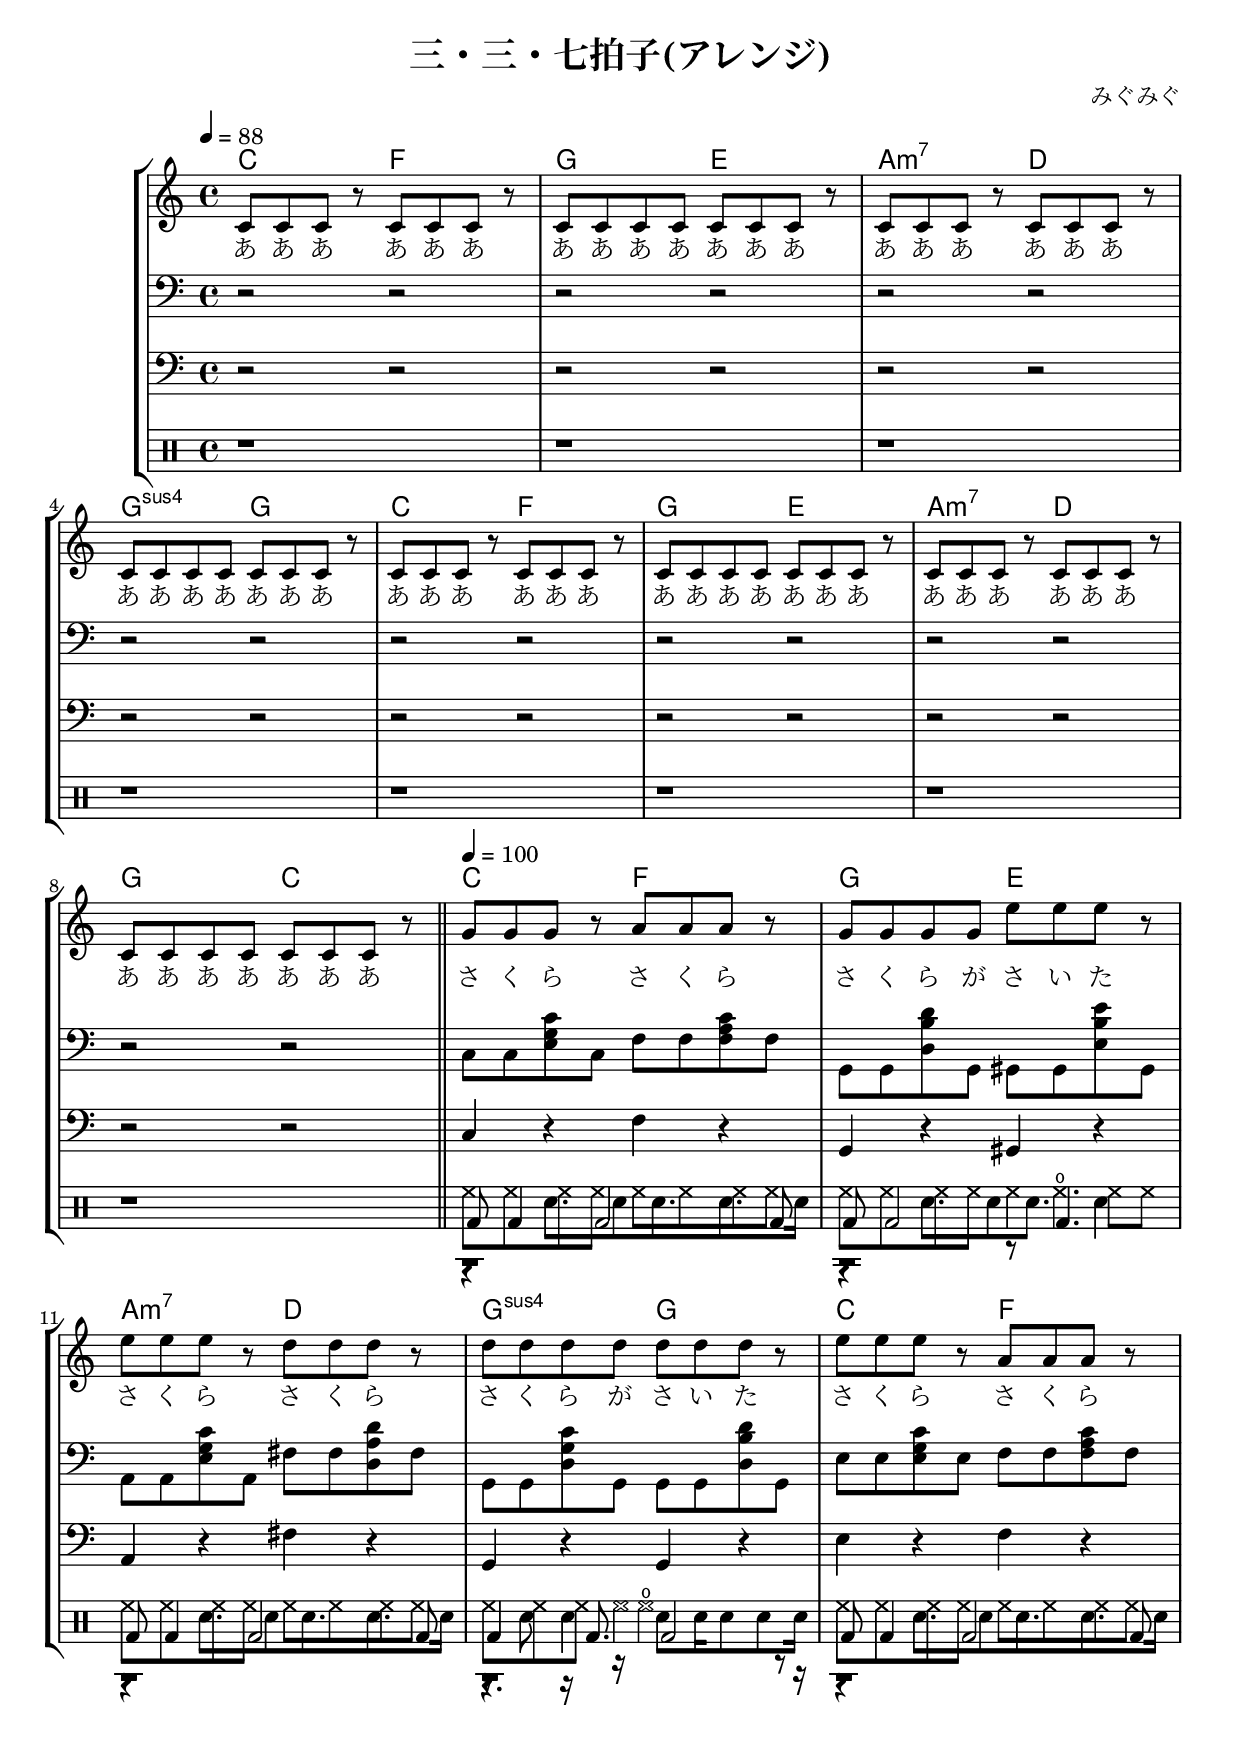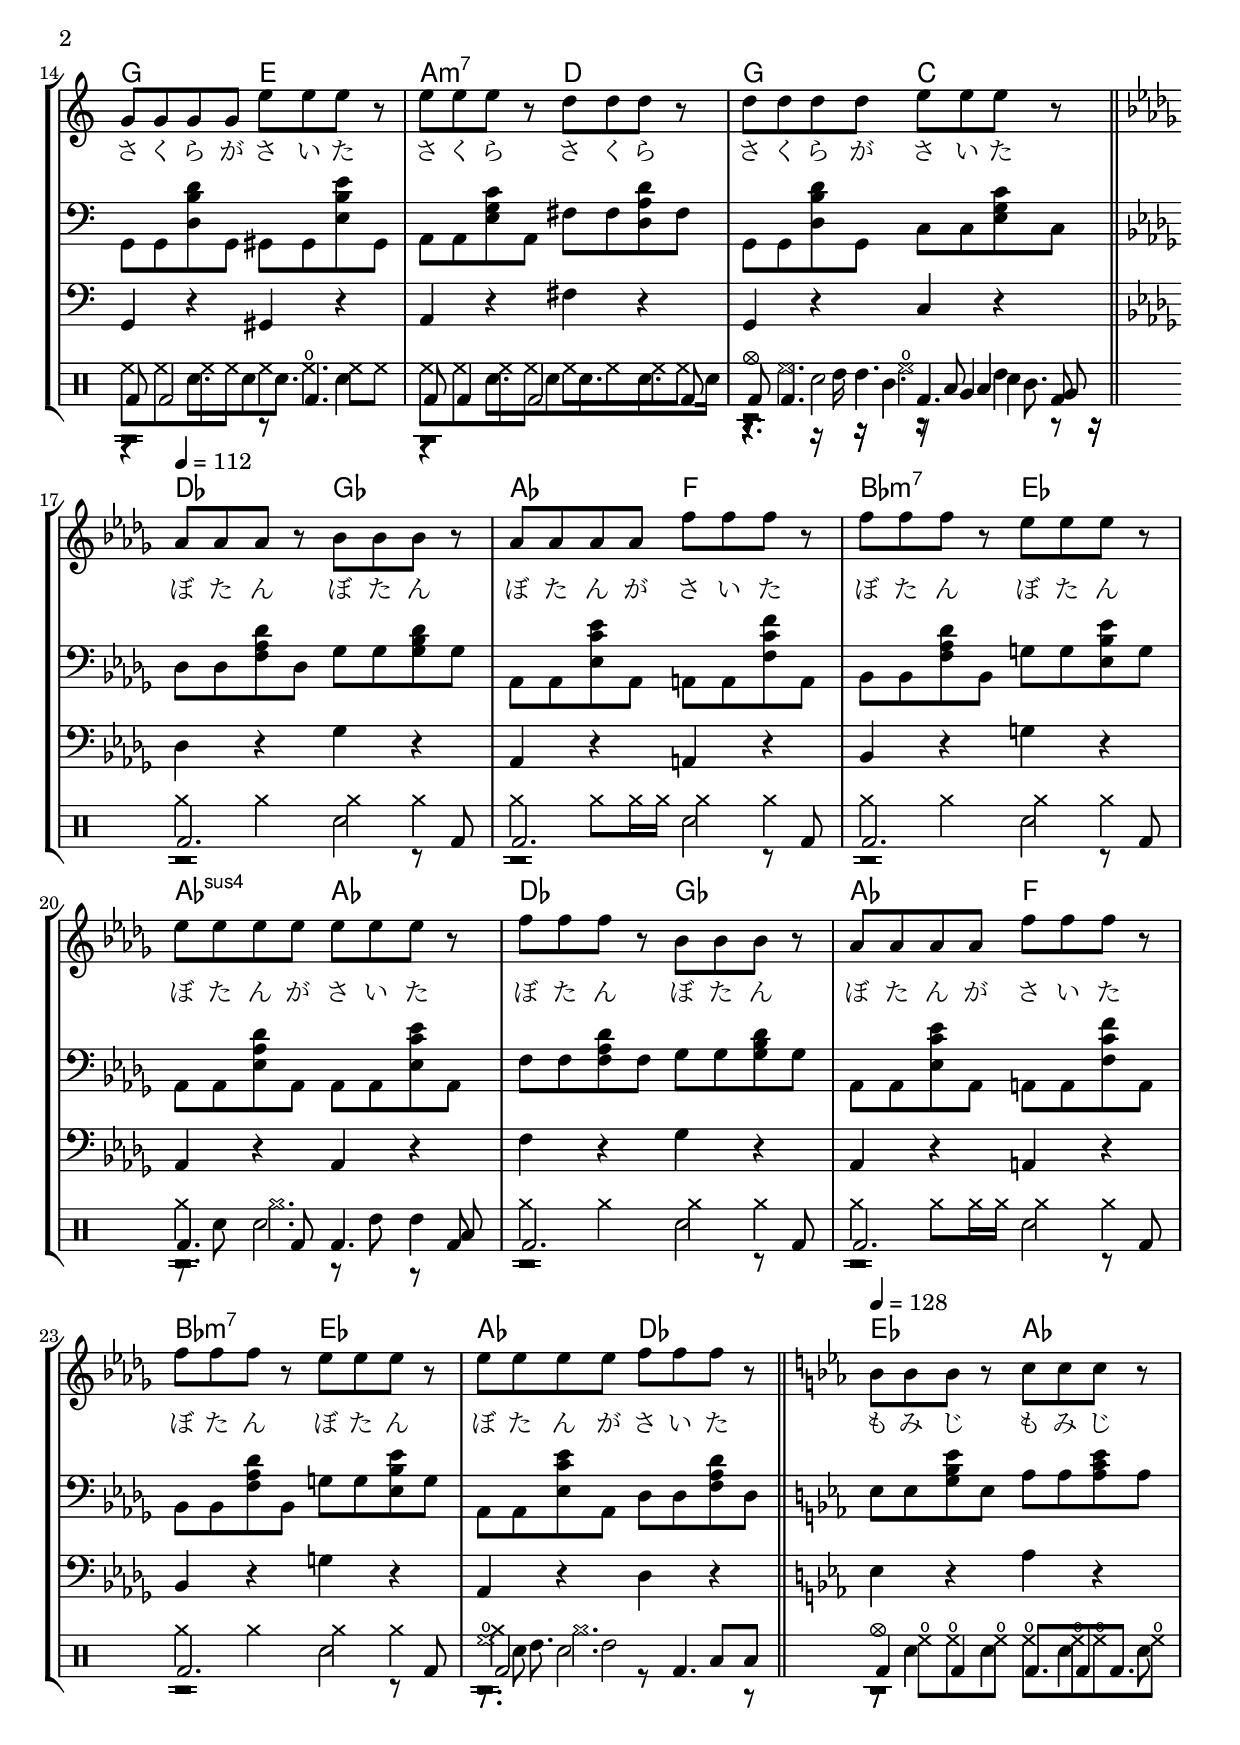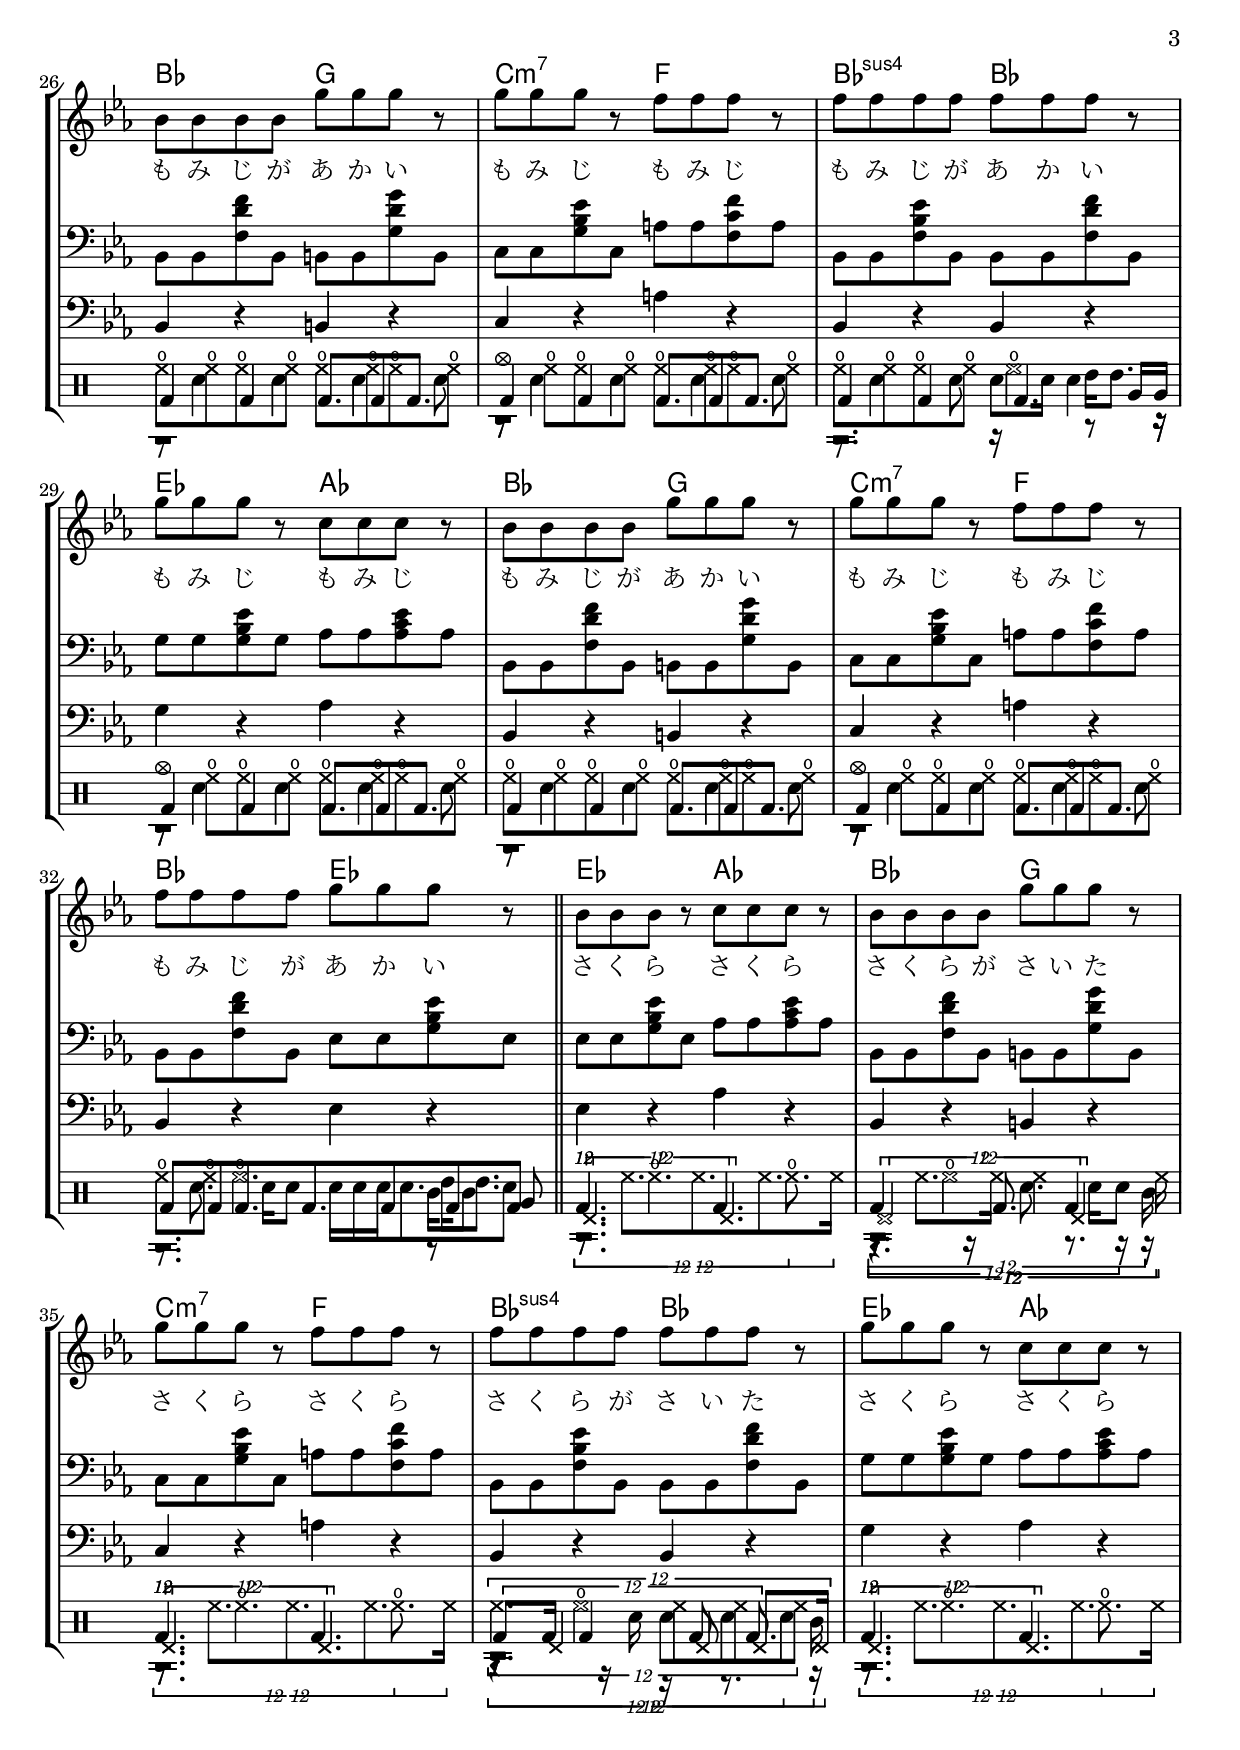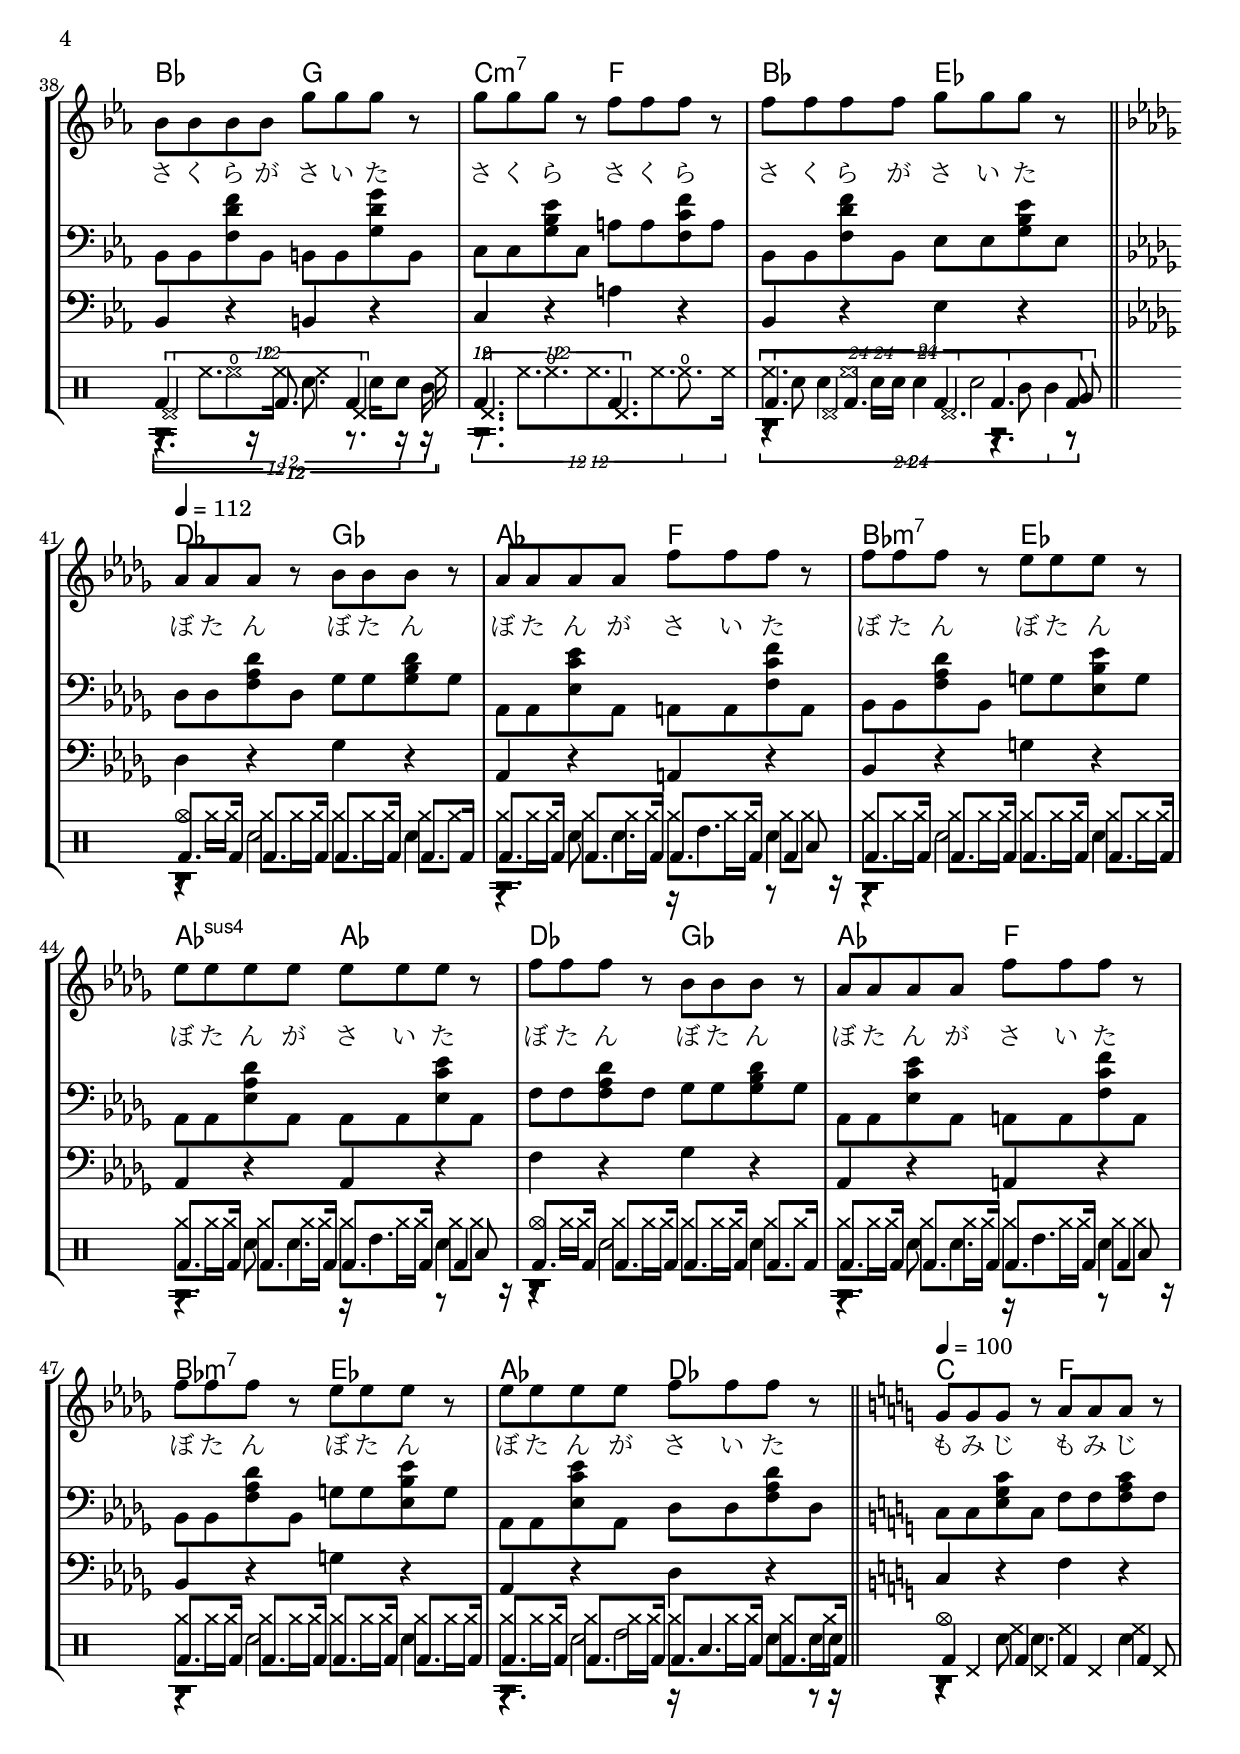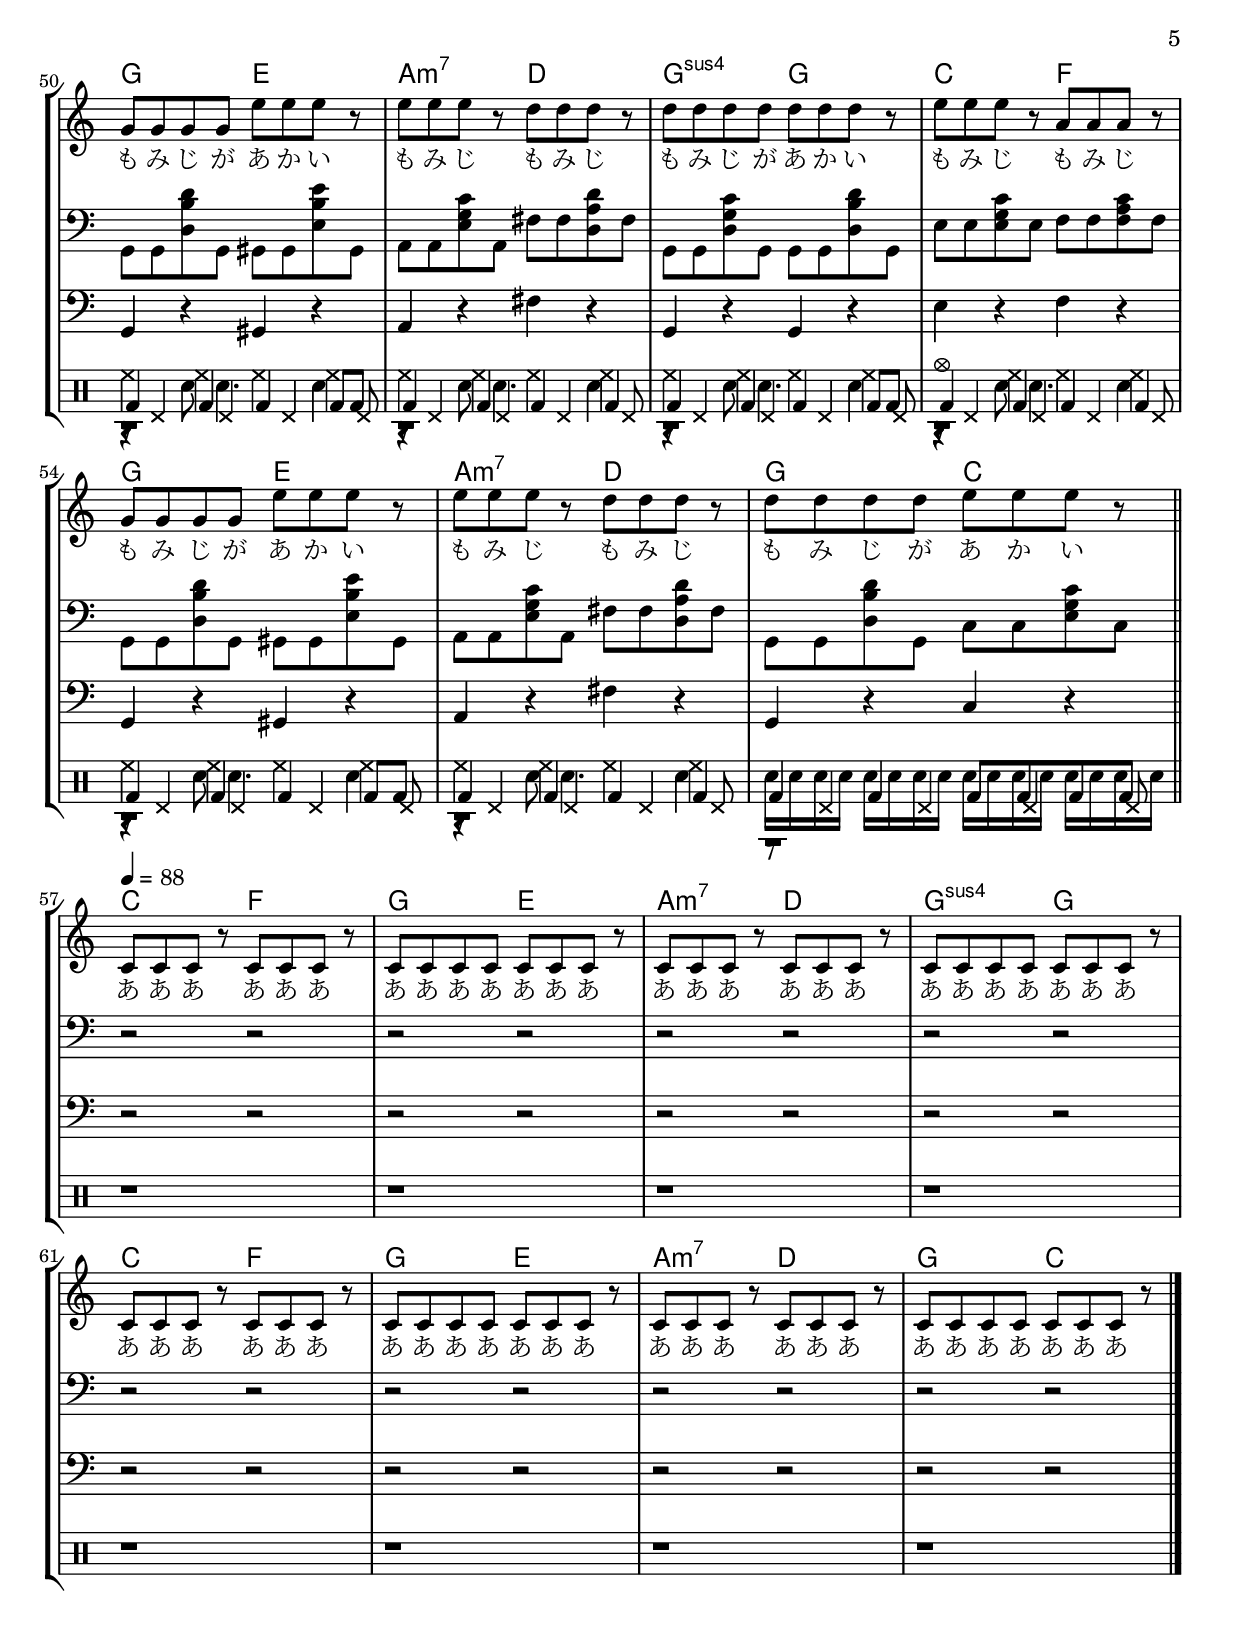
\version "2.12.1"

\header {
	title = \markup {三・三・七拍子(アレンジ)}
	composer = \markup \center-column {みぐみぐ}
}

harmony = \chordmode {
	c2 f g e a:min7 d g:sus4 g c f g e a:min7 d g c 

	c f g e a:min7 d g:sus4 g c f g e a:min7 d g c 

	des ges as f bes:min7 es as:sus4 as des ges as f bes:min7 es as des 

	es as bes g c:min7 f bes:sus4 bes es as bes g c:min7 f bes es 

	es as bes g c:min7 f bes:sus4 bes es as bes g c:min7 f bes es 

	des ges as f bes:min7 es as:sus4 as des ges as f bes:min7 es as des 

	c f g e a:min7 d g:sus4 g c f g e a:min7 d g c 

	c f g e a:min7 d g:sus4 g c f g e a:min7 d g c 
}

melody = {
	\set Staff.midiInstrument = #"Taiko Drum"
		\key c \major
	\tempo 4 = 88
 c'8  c'8  c'8  r8  c'8  c'8  c'8  r8 
	c'8  c'8  c'8  c'8  c'8  c'8  c'8  r8 
	c'8  c'8  c'8  r8  c'8  c'8  c'8  r8 
	c'8  c'8  c'8  c'8  c'8  c'8  c'8  r8 
	c'8  c'8  c'8  r8  c'8  c'8  c'8  r8 
	c'8  c'8  c'8  c'8  c'8  c'8  c'8  r8 
	c'8  c'8  c'8  r8  c'8  c'8  c'8  r8 
	c'8  c'8  c'8  c'8  c'8  c'8  c'8  r8
	\set Staff.midiInstrument = #"mmi0.45"
		\tempo 4 = 100
 g'8  g'8  g'8  r8  a'8  a'8  a'8  r8 
	g'8  g'8  g'8  g'8  e''8  e''8  e''8  r8 
	e''8  e''8  e''8  r8  d''8  d''8  d''8  r8 
	d''8  d''8  d''8  d''8  d''8  d''8  d''8  r8 
	e''8  e''8  e''8  r8  a'8  a'8  a'8  r8 
	g'8  g'8  g'8  g'8  e''8  e''8  e''8  r8 
	e''8  e''8  e''8  r8  d''8  d''8  d''8  r8 
	d''8  d''8  d''8  d''8  e''8  e''8  e''8  r8
	\set Staff.midiInstrument = #"mmi0.45"
		\key des \major
	\tempo 4 = 112
 as'8  as'8  as'8  r8  bes'8  bes'8  bes'8  r8 
	as'8  as'8  as'8  as'8  f''8  f''8  f''8  r8 
	f''8  f''8  f''8  r8  es''8  es''8  es''8  r8 
	es''8  es''8  es''8  es''8  es''8  es''8  es''8  r8 
	f''8  f''8  f''8  r8  bes'8  bes'8  bes'8  r8 
	as'8  as'8  as'8  as'8  f''8  f''8  f''8  r8 
	f''8  f''8  f''8  r8  es''8  es''8  es''8  r8 
	es''8  es''8  es''8  es''8  f''8  f''8  f''8  r8
	\set Staff.midiInstrument = #"mmi0.45"
		\key es \major
	\tempo 4 = 128
 bes'8  bes'8  bes'8  r8  c''8  c''8  c''8  r8 
	bes'8  bes'8  bes'8  bes'8  g''8  g''8  g''8  r8 
	g''8  g''8  g''8  r8  f''8  f''8  f''8  r8 
	f''8  f''8  f''8  f''8  f''8  f''8  f''8  r8 
	g''8  g''8  g''8  r8  c''8  c''8  c''8  r8 
	bes'8  bes'8  bes'8  bes'8  g''8  g''8  g''8  r8 
	g''8  g''8  g''8  r8  f''8  f''8  f''8  r8 
	f''8  f''8  f''8  f''8  g''8  g''8  g''8  r8
	\set Staff.midiInstrument = #"fss0.39"
	 bes'8  bes'8  bes'8  r8  c''8  c''8  c''8  r8 
	bes'8  bes'8  bes'8  bes'8  g''8  g''8  g''8  r8 
	g''8  g''8  g''8  r8  f''8  f''8  f''8  r8 
	f''8  f''8  f''8  f''8  f''8  f''8  f''8  r8 
	g''8  g''8  g''8  r8  c''8  c''8  c''8  r8 
	bes'8  bes'8  bes'8  bes'8  g''8  g''8  g''8  r8 
	g''8  g''8  g''8  r8  f''8  f''8  f''8  r8 
	f''8  f''8  f''8  f''8  g''8  g''8  g''8  r8
	\set Staff.midiInstrument = #"fss0.39"
		\key des \major
	\tempo 4 = 112
 as'8  as'8  as'8  r8  bes'8  bes'8  bes'8  r8 
	as'8  as'8  as'8  as'8  f''8  f''8  f''8  r8 
	f''8  f''8  f''8  r8  es''8  es''8  es''8  r8 
	es''8  es''8  es''8  es''8  es''8  es''8  es''8  r8 
	f''8  f''8  f''8  r8  bes'8  bes'8  bes'8  r8 
	as'8  as'8  as'8  as'8  f''8  f''8  f''8  r8 
	f''8  f''8  f''8  r8  es''8  es''8  es''8  r8 
	es''8  es''8  es''8  es''8  f''8  f''8  f''8  r8
	\set Staff.midiInstrument = #"fss0.39"
		\key c \major
	\tempo 4 = 100
 g'8  g'8  g'8  r8  a'8  a'8  a'8  r8 
	g'8  g'8  g'8  g'8  e''8  e''8  e''8  r8 
	e''8  e''8  e''8  r8  d''8  d''8  d''8  r8 
	d''8  d''8  d''8  d''8  d''8  d''8  d''8  r8 
	e''8  e''8  e''8  r8  a'8  a'8  a'8  r8 
	g'8  g'8  g'8  g'8  e''8  e''8  e''8  r8 
	e''8  e''8  e''8  r8  d''8  d''8  d''8  r8 
	d''8  d''8  d''8  d''8  e''8  e''8  e''8  r8
	\set Staff.midiInstrument = #"Taiko Drum"
		\tempo 4 = 88
 c'8  c'8  c'8  r8  c'8  c'8  c'8  r8 
	c'8  c'8  c'8  c'8  c'8  c'8  c'8  r8 
	c'8  c'8  c'8  r8  c'8  c'8  c'8  r8 
	c'8  c'8  c'8  c'8  c'8  c'8  c'8  r8 
	c'8  c'8  c'8  r8  c'8  c'8  c'8  r8 
	c'8  c'8  c'8  c'8  c'8  c'8  c'8  r8 
	c'8  c'8  c'8  r8  c'8  c'8  c'8  r8 
	c'8  c'8  c'8  c'8  c'8  c'8  c'8  r8
	\bar "|."
}

words = \lyricmode {
	あ  あ  あ  あ  あ  あ  あ  あ  あ  あ  あ  あ  あ  あ  あ  あ  あ  あ  あ  あ  あ  あ  あ  あ  あ  あ  あ  あ  あ  あ  あ  あ  あ  あ  あ  あ  あ  あ  あ  あ  あ  あ  あ  あ  あ  あ  あ  あ  あ  あ  あ  あ  
	さ  く  ら  さ  く  ら  さ  く  ら  が  さ  い  た  さ  く  ら  さ  く  ら  さ  く  ら  が  さ  い  た  さ  く  ら  さ  く  ら  さ  く  ら  が  さ  い  た  さ  く  ら  さ  く  ら  さ  く  ら  が  さ  い  た  
	ぼ  た  ん  ぼ  た  ん  ぼ  た  ん  が  さ  い  た  ぼ  た  ん  ぼ  た  ん  ぼ  た  ん  が  さ  い  た  ぼ  た  ん  ぼ  た  ん  ぼ  た  ん  が  さ  い  た  ぼ  た  ん  ぼ  た  ん  ぼ  た  ん  が  さ  い  た  
	も  み  じ  も  み  じ  も  み  じ  が  あ  か  い  も  み  じ  も  み  じ  も  み  じ  が  あ  か  い  も  み  じ  も  み  じ  も  み  じ  が  あ  か  い  も  み  じ  も  み  じ  も  み  じ  が  あ  か  い  
	さ  く  ら  さ  く  ら  さ  く  ら  が  さ  い  た  さ  く  ら  さ  く  ら  さ  く  ら  が  さ  い  た  さ  く  ら  さ  く  ら  さ  く  ら  が  さ  い  た  さ  く  ら  さ  く  ら  さ  く  ら  が  さ  い  た  
	ぼ  た  ん  ぼ  た  ん  ぼ  た  ん  が  さ  い  た  ぼ  た  ん  ぼ  た  ん  ぼ  た  ん  が  さ  い  た  ぼ  た  ん  ぼ  た  ん  ぼ  た  ん  が  さ  い  た  ぼ  た  ん  ぼ  た  ん  ぼ  た  ん  が  さ  い  た  
	も  み  じ  も  み  じ  も  み  じ  が  あ  か  い  も  み  じ  も  み  じ  も  み  じ  が  あ  か  い  も  み  じ  も  み  じ  も  み  じ  が  あ  か  い  も  み  じ  も  み  じ  も  み  じ  が  あ  か  い  
	あ  あ  あ  あ  あ  あ  あ  あ  あ  あ  あ  あ  あ  あ  あ  あ  あ  あ  あ  あ  あ  あ  あ  あ  あ  あ  あ  あ  あ  あ  あ  あ  あ  あ  あ  あ  あ  あ  あ  あ  あ  あ  あ  あ  あ  あ  あ  あ  あ  あ  あ  あ  
}

tempochange = {
	\tempo 4 = 88
	r1 | r1 | r1 | r1 | r1 | r1 | r1 | r1 \bar "||"
	\tempo 4 = 100
	r1 | r1 | r1 | r1 | r1 | r1 | r1 | r1 \bar "||"
	\tempo 4 = 112
	r1 | r1 | r1 | r1 | r1 | r1 | r1 | r1 \bar "||"
	\tempo 4 = 128
	r1 | r1 | r1 | r1 | r1 | r1 | r1 | r1 \bar "||"
	\tempo 4 = 128
	r1 | r1 | r1 | r1 | r1 | r1 | r1 | r1 \bar "||"
	\tempo 4 = 112
	r1 | r1 | r1 | r1 | r1 | r1 | r1 | r1 \bar "||"
	\tempo 4 = 100
	r1 | r1 | r1 | r1 | r1 | r1 | r1 | r1 \bar "||"
	\tempo 4 = 88
	r1 | r1 | r1 | r1 | r1 | r1 | r1 | r1 \bar "|."
}

mainacc = {
	\clef bass
	\set Staff.midiInstrument = #"Acoustic grand"
	\key c \major
	\tempo 4 = 88
	r2
	r2
	r2
	r2
	r2
	r2
	r2
	r2
	r2
	r2
	r2
	r2
	r2
	r2
	r2
	r2
	\bar "||"

	\set Staff.midiInstrument = #"Acoustic Guitar (steel)"
	\tempo 4 = 100
	c8 c8 <e g c'>8 c8
	f8 f8 <f a c'>8 f8
	g,8 g,8 <d b d'>8 g,8
	gis,8 gis,8 <e b e'>8 gis,8
	a,8 a,8 <e g c'>8 a,8
	fis8 fis8 <d a d'>8 fis8
	g,8 g,8 <d g c'>8 g,8
	g,8 g,8 <d b d'>8 g,8
	e8 e8 <e g c'>8 e8
	f8 f8 <f a c'>8 f8
	g,8 g,8 <d b d'>8 g,8
	gis,8 gis,8 <e b e'>8 gis,8
	a,8 a,8 <e g c'>8 a,8
	fis8 fis8 <d a d'>8 fis8
	g,8 g,8 <d b d'>8 g,8
	c8 c8 <e g c'>8 c8
	\bar "||"

	\set Staff.midiInstrument = #"Acoustic Guitar (steel)"
	\key des \major
	\tempo 4 = 112
	des8 des8 <f as des'>8 des8
	ges8 ges8 <ges bes des'>8 ges8
	as,8 as,8 <es c' es'>8 as,8
	a,8 a,8 <f c' f'>8 a,8
	bes,8 bes,8 <f as des'>8 bes,8
	g8 g8 <es bes es'>8 g8
	as,8 as,8 <es as des'>8 as,8
	as,8 as,8 <es c' es'>8 as,8
	f8 f8 <f as des'>8 f8
	ges8 ges8 <ges bes des'>8 ges8
	as,8 as,8 <es c' es'>8 as,8
	a,8 a,8 <f c' f'>8 a,8
	bes,8 bes,8 <f as des'>8 bes,8
	g8 g8 <es bes es'>8 g8
	as,8 as,8 <es c' es'>8 as,8
	des8 des8 <f as des'>8 des8
	\bar "||"

	\set Staff.midiInstrument = #"Acoustic Guitar (steel)"
	\key es \major
	\tempo 4 = 128
	es8 es8 <g bes es'>8 es8
	as8 as8 <as c' es'>8 as8
	bes,8 bes,8 <f d' f'>8 bes,8
	b,8 b,8 <g d' g'>8 b,8
	c8 c8 <g bes es'>8 c8
	a8 a8 <f c' f'>8 a8
	bes,8 bes,8 <f bes es'>8 bes,8
	bes,8 bes,8 <f d' f'>8 bes,8
	g8 g8 <g bes es'>8 g8
	as8 as8 <as c' es'>8 as8
	bes,8 bes,8 <f d' f'>8 bes,8
	b,8 b,8 <g d' g'>8 b,8
	c8 c8 <g bes es'>8 c8
	a8 a8 <f c' f'>8 a8
	bes,8 bes,8 <f d' f'>8 bes,8
	es8 es8 <g bes es'>8 es8
	\bar "||"

	\set Staff.midiInstrument = #"Acoustic Guitar (nylon)"
	es8 es8 <g bes es'>8 es8
	as8 as8 <as c' es'>8 as8
	bes,8 bes,8 <f d' f'>8 bes,8
	b,8 b,8 <g d' g'>8 b,8
	c8 c8 <g bes es'>8 c8
	a8 a8 <f c' f'>8 a8
	bes,8 bes,8 <f bes es'>8 bes,8
	bes,8 bes,8 <f d' f'>8 bes,8
	g8 g8 <g bes es'>8 g8
	as8 as8 <as c' es'>8 as8
	bes,8 bes,8 <f d' f'>8 bes,8
	b,8 b,8 <g d' g'>8 b,8
	c8 c8 <g bes es'>8 c8
	a8 a8 <f c' f'>8 a8
	bes,8 bes,8 <f d' f'>8 bes,8
	es8 es8 <g bes es'>8 es8
	\bar "||"

	\set Staff.midiInstrument = #"Acoustic Guitar (nylon)"
	\key des \major
	\tempo 4 = 112
	des8 des8 <f as des'>8 des8
	ges8 ges8 <ges bes des'>8 ges8
	as,8 as,8 <es c' es'>8 as,8
	a,8 a,8 <f c' f'>8 a,8
	bes,8 bes,8 <f as des'>8 bes,8
	g8 g8 <es bes es'>8 g8
	as,8 as,8 <es as des'>8 as,8
	as,8 as,8 <es c' es'>8 as,8
	f8 f8 <f as des'>8 f8
	ges8 ges8 <ges bes des'>8 ges8
	as,8 as,8 <es c' es'>8 as,8
	a,8 a,8 <f c' f'>8 a,8
	bes,8 bes,8 <f as des'>8 bes,8
	g8 g8 <es bes es'>8 g8
	as,8 as,8 <es c' es'>8 as,8
	des8 des8 <f as des'>8 des8
	\bar "||"

	\set Staff.midiInstrument = #"Acoustic Guitar (nylon)"
	\key c \major
	\tempo 4 = 100
	c8 c8 <e g c'>8 c8
	f8 f8 <f a c'>8 f8
	g,8 g,8 <d b d'>8 g,8
	gis,8 gis,8 <e b e'>8 gis,8
	a,8 a,8 <e g c'>8 a,8
	fis8 fis8 <d a d'>8 fis8
	g,8 g,8 <d g c'>8 g,8
	g,8 g,8 <d b d'>8 g,8
	e8 e8 <e g c'>8 e8
	f8 f8 <f a c'>8 f8
	g,8 g,8 <d b d'>8 g,8
	gis,8 gis,8 <e b e'>8 gis,8
	a,8 a,8 <e g c'>8 a,8
	fis8 fis8 <d a d'>8 fis8
	g,8 g,8 <d b d'>8 g,8
	c8 c8 <e g c'>8 c8
	\bar "||"

	\set Staff.midiInstrument = #"Acoustic grand"
	\tempo 4 = 88
	r2
	r2
	r2
	r2
	r2
	r2
	r2
	r2
	r2
	r2
	r2
	r2
	r2
	r2
	r2
	r2
	\bar "|."
}

subacc = {
	\clef bass
	\set Staff.midiInstrument = #"Acoustic grand"
	\key c \major
	\tempo 4 = 88
	r2
	r2
	r2
	r2
	r2
	r2
	r2
	r2
	r2
	r2
	r2
	r2
	r2
	r2
	r2
	r2
	\bar "||"

	\set Staff.midiInstrument = #"Honky-tonk"
	\tempo 4 = 100
	c4 r4
	f4 r4
	g,4 r4
	gis,4 r4
	a,4 r4
	fis4 r4
	g,4 r4
	g,4 r4
	e4 r4
	f4 r4
	g,4 r4
	gis,4 r4
	a,4 r4
	fis4 r4
	g,4 r4
	c4 r4
	\bar "||"

	\set Staff.midiInstrument = #"Honky-tonk"
	\key des \major
	\tempo 4 = 112
	des4 r4
	ges4 r4
	as,4 r4
	a,4 r4
	bes,4 r4
	g4 r4
	as,4 r4
	as,4 r4
	f4 r4
	ges4 r4
	as,4 r4
	a,4 r4
	bes,4 r4
	g4 r4
	as,4 r4
	des4 r4
	\bar "||"

	\set Staff.midiInstrument = #"Honky-tonk"
	\key es \major
	\tempo 4 = 128
	es4 r4
	as4 r4
	bes,4 r4
	b,4 r4
	c4 r4
	a4 r4
	bes,4 r4
	bes,4 r4
	g4 r4
	as4 r4
	bes,4 r4
	b,4 r4
	c4 r4
	a4 r4
	bes,4 r4
	es4 r4
	\bar "||"

	\set Staff.midiInstrument = #"Acoustic grand"
	es4 r4
	as4 r4
	bes,4 r4
	b,4 r4
	c4 r4
	a4 r4
	bes,4 r4
	bes,4 r4
	g4 r4
	as4 r4
	bes,4 r4
	b,4 r4
	c4 r4
	a4 r4
	bes,4 r4
	es4 r4
	\bar "||"

	\set Staff.midiInstrument = #"Acoustic grand"
	\key des \major
	\tempo 4 = 112
	des4 r4
	ges4 r4
	as,4 r4
	a,4 r4
	bes,4 r4
	g4 r4
	as,4 r4
	as,4 r4
	f4 r4
	ges4 r4
	as,4 r4
	a,4 r4
	bes,4 r4
	g4 r4
	as,4 r4
	des4 r4
	\bar "||"

	\set Staff.midiInstrument = #"Acoustic grand"
	\key c \major
	\tempo 4 = 100
	c4 r4
	f4 r4
	g,4 r4
	gis,4 r4
	a,4 r4
	fis4 r4
	g,4 r4
	g,4 r4
	e4 r4
	f4 r4
	g,4 r4
	gis,4 r4
	a,4 r4
	fis4 r4
	g,4 r4
	c4 r4
	\bar "||"

	\set Staff.midiInstrument = #"Acoustic grand"
	\tempo 4 = 88
	r2
	r2
	r2
	r2
	r2
	r2
	r2
	r2
	r2
	r2
	r2
	r2
	r2
	r2
	r2
	r2
	\bar "|."
}

percA = {
	\drummode {
	r1 |r1 |r1 |r1 |r1 |r1 |r1 |r1 \bar "||"
	hh8 hh8 hh8 hh8 hh8 hh8 hh8 hh8  |hh8 hh8 hh8 hh8 hh4 hh8 hh8  |hh8 hh8 hh8 hh8 hh8 hh8 hh8 hh8  |hh8 hh8 hh8 hh2 r8  |hh8 hh8 hh8 hh8 hh8 hh8 hh8 hh8  |hh8 hh8 hh8 hh8 hh4 hh8 hh8  |hh8 hh8 hh8 hh8 hh8 hh8 hh8 hh8  |r8 hh2. r8  \bar "||"
	cymr4 cymr4 cymr4 cymr4  |cymr4 cymr8 cymr16 cymr16 cymr4 cymr4  |cymr4 cymr4 cymr4 cymr4  |cymr4 cymr2.  |cymr4 cymr4 cymr4 cymr4  |cymr4 cymr8 cymr16 cymr16 cymr4 cymr4  |cymr4 cymr4 cymr4 cymr4  |cymr4 cymr2.  \bar "||"
	r8 hho8 hho8 hho8 hho8 hho8 hho8 hho8  |hho8 hho8 hho8 hho8 hho8 hho8 hho8 hho8  |r8 hho8 hho8 hho8 hho8 hho8 hho8 hho8  |hho8 hho8 hho8 hho8 hho2  |r8 hho8 hho8 hho8 hho8 hho8 hho8 hho8  |hho8 hho8 hho8 hho8 hho8 hho8 hho8 hho8  |r8 hho8 hho8 hho8 hho8 hho8 hho8 hho8  |hho8 hho8 hho2.  \bar "||"
	\times 16/12{ r8 hh8. hh8. hh8. hh16 } |\times 16/12{ r8 hh8. hh16 hh4 r16 hh16 } |\times 16/12{ r8 hh8. hh8. hh8. hh16 } |\times 16/12{ hh4. hh8 hh8 hh8 } |\times 16/12{ r8 hh8. hh8. hh8. hh16 } |\times 16/12{ r8 hh8. hh16 hh4 r16 hh16 } |\times 16/12{ r8 hh8. hh8. hh8. hh16 } |\times 16/24{ hh4. hh1 r8 } \bar "||"
	r8 cymr16 cymr16 cymr8 cymr16 cymr16 cymr8 cymr16 cymr16 cymr8 cymr8  |cymr8 cymr16 cymr16 cymr8 cymr16 cymr16 cymr8 cymr16 cymr16 cymr8 cymr8  |cymr8 cymr16 cymr16 cymr8 cymr16 cymr16 cymr8 cymr16 cymr16 cymr8 cymr16 cymr16  |cymr8 cymr16 cymr16 cymr8 cymr16 cymr16 cymr8 cymr16 cymr16 cymr8 cymr8  |r8 cymr16 cymr16 cymr8 cymr16 cymr16 cymr8 cymr16 cymr16 cymr8 cymr8  |cymr8 cymr16 cymr16 cymr8 cymr16 cymr16 cymr8 cymr16 cymr16 cymr8 cymr8  |cymr8 cymr16 cymr16 cymr8 cymr16 cymr16 cymr8 cymr16 cymr16 cymr8 cymr16 cymr16  |cymr8 cymr16 cymr16 cymr8 cymr16 cymr16 cymr8 cymr16 cymr16 cymr8 cymr8  \bar "||"
	r4 hh4 hh4 hh4  |hh4 hh4 hh4 hh4  |hh4 hh4 hh4 hh4  |hh4 hh4 hh4 hh4  |r4 hh4 hh4 hh4  |hh4 hh4 hh4 hh4  |hh4 hh4 hh4 hh4  |r1  \bar "||"
	r1 |r1 |r1 |r1 |r1 |r1 |r1 |r1 \bar "|."
	}
}

percB = {
	\drummode {
	r1 |r1 |r1 |r1 |r1 |r1 |r1 |r1 \bar "||"
	r4 sn8. sn8 sn8. sn8. sn16  |r4 sn8. sn8 sn8. sn4  |r4 sn8. sn8 sn8. sn8. sn16  |r8 sn8 sn4 sn8 sn16 sn8 sn8 sn16  |r4 sn8. sn8 sn8. sn8. sn16  |r4 sn8. sn8 sn8. sn4  |r4 sn8. sn8 sn8. sn8. sn16  |r4 sn2 sn4  \bar "||"
	r2 sn2  |r2 sn2  |r2 sn2  |r8 sn8 sn2.  |r2 sn2  |r2 sn2  |r2 sn2  |r8 sn8 sn2.  \bar "||"
	r8 sn4 sn4 sn4 sn8  |r8 sn4 sn4 sn4 sn8  |r8 sn4 sn4 sn4 sn8  |r8 sn4 sn8 sn8 sn16 sn4 r16  |r8 sn4 sn4 sn4 sn8  |r8 sn4 sn4 sn4 sn8  |r8 sn4 sn4 sn4 sn8  |r8 sn8. sn16 sn8 sn16 sn16 sn16 sn8. sn8  \bar "||"
	\times 16/12{ r2. } |\times 16/12{ r4. sn8. sn16 sn8 } |\times 16/12{ r2. } |\times 16/12{ r4 r16 sn16 sn8 sn8 sn8 } |\times 16/12{ r2. } |\times 16/12{ r4. sn8. sn16 sn8 } |\times 16/12{ r2. } |\times 16/24{ r8 sn8 sn4 sn16 sn16 sn4 sn2 r8 } \bar "||"
	r4 sn2 sn4  |r4 sn8 sn4. sn4  |r4 sn2 sn4  |r4 sn8 sn4. sn4  |r4 sn2 sn4  |r4 sn8 sn4. sn4  |r4 sn2 sn4  |r4 sn2 sn8 sn16 sn16  \bar "||"
	r4 sn8 sn4. sn4  |r4 sn8 sn4. sn4  |r4 sn8 sn4. sn4  |r4 sn8 sn4. sn4  |r4 sn8 sn4. sn4  |r4 sn8 sn4. sn4  |r4 sn8 sn4. sn4  |sn16 sn16 sn16 sn16 sn16 sn16 sn16 sn16 sn16 sn16 sn16 sn16 sn16 sn16 sn16 sn16  \bar "||"
	r1 |r1 |r1 |r1 |r1 |r1 |r1 |r1 \bar "|."
	}
}

percC = {
	\drummode {
	r1 |r1 |r1 |r1 |r1 |r1 |r1 |r1 \bar "||"
	bd8 bd4 bd2 bd8  |bd8 bd2 bd4.  |bd8 bd4 bd2 bd8  |bd4 r16 bd8. bd2  |bd8 bd4 bd2 bd8  |bd8 bd2 bd4.  |bd8 bd4 bd2 bd8  |bd8 bd4. bd4. bd8  \bar "||"
	bd2. r8 bd8  |bd2. r8 bd8  |bd2. r8 bd8  |bd4. bd8 bd4. bd8  |bd2. r8 bd8  |bd2. r8 bd8  |bd2. r8 bd8  |bd2 r8 bd4.  \bar "||"
	bd4 bd4 bd8. bd8 bd8.  |bd4 bd4 bd8. bd8 bd8.  |bd4 bd4 bd8. bd8 bd8.  |bd4 bd4 r16 bd4. r16  |bd4 bd4 bd8. bd8 bd8.  |bd4 bd4 bd8. bd8 bd8.  |bd4 bd4 bd8. bd8 bd8.  |bd8 bd8 bd8. bd8. bd8 bd8 bd8  \bar "||"
	\times 16/12{ bd4. bd4. } |\times 16/12{ bd4 r16 bd8. bd4 } |\times 16/12{ bd4. bd4. } |\times 16/12{ bd8 bd16 bd4 bd8 bd8. } |\times 16/12{ bd4. bd4. } |\times 16/12{ bd4 r16 bd8. bd4 } |\times 16/12{ bd4. bd4. } |\times 16/24{ bd4. bd4. bd4 bd4. bd8 } \bar "||"
	bd8. bd16 bd8. bd16 bd8. bd16 bd8. bd16  |bd8. bd16 bd8. bd16 bd8. bd16 bd4  |bd8. bd16 bd8. bd16 bd8. bd16 bd8. bd16  |bd8. bd16 bd8. bd16 bd8. bd16 bd4  |bd8. bd16 bd8. bd16 bd8. bd16 bd8. bd16  |bd8. bd16 bd8. bd16 bd8. bd16 bd4  |bd8. bd16 bd8. bd16 bd8. bd16 bd8. bd16  |bd8. bd16 bd8. bd16 bd8. bd16 bd8. bd16  \bar "||"
	bd4 bd4 bd4 bd4  |bd4 bd4 bd4 bd8 bd8  |bd4 bd4 bd4 bd4  |bd4 bd4 bd4 bd8 bd8  |bd4 bd4 bd4 bd4  |bd4 bd4 bd4 bd8 bd8  |bd4 bd4 bd4 bd4  |bd4 bd4 bd8 bd8 bd8 bd8  \bar "||"
	r1 |r1 |r1 |r1 |r1 |r1 |r1 |r1 \bar "|."
	}
}

percD = {
	\drummode {
	r1 |r1 |r1 |r1 |r1 |r1 |r1 |r1 \bar "||"
	r1  |r2 r8 hho4.  |r1  |r4. r16 hho2 r16  |r1  |r2 r8 hho4.  |r1  |r4. r16 hho2 r16  \bar "||"
	r1 |r1 |r1 |r2 r8 tommh8 tommh4  |r1 |r1 |r1 |r8. tommh8. tommh2 r8  \bar "||"
	cymc1  |r1  |cymc1  |r1  |cymc1  |r1  |cymc1  |r1  \bar "||"
	\times 16/12{ r8. hho4. hho8. } |\times 16/12{ r8. hho2 r16 } |\times 16/12{ r8. hho4. hho8. } |\times 16/12{ r8. hho2 r16 } |\times 16/12{ r8. hho4. hho8. } |\times 16/12{ r8. hho2 r16 } |\times 16/12{ r8. hho4. hho8. } |\times 16/24{ r1 r2 } \bar "||"
	r1  |r2 r16 tommh4. r16  |r1  |r2 r16 tommh4. r16  |r1  |r2 r16 tommh4. r16  |r1  |r4. tommh2 r8  \bar "||"
	r8 hhp4 hhp4 hhp4 hhp8  |r8 hhp4 hhp4 hhp4 hhp8  |r8 hhp4 hhp4 hhp4 hhp8  |r8 hhp4 hhp4 hhp4 hhp8  |r8 hhp4 hhp4 hhp4 hhp8  |r8 hhp4 hhp4 hhp4 hhp8  |r8 hhp4 hhp4 hhp4 hhp8  |r8 hhp4 hhp4 hhp4 hhp8  \bar "||"
	r1 |r1 |r1 |r1 |r1 |r1 |r1 |r1 \bar "|."
	}
}

percE = {
	\drummode {
	r1 |r1 |r1 |r1 |r1 |r1 |r1 |r1 \bar "||"
	r1 |r1 |r1 |r1 |r1 |r1 |r1 |cymc1  \bar "||"
	r1 |r1 |r1 |r2. r8 toml8  |r1 |r1 |r1 |r2. toml8 toml8  \bar "||"
	r1 |r1 |r1 |r2. tommh16 tommh8.  |r1 |r1 |r1 |r2. tommh16 tommh8.  \bar "||"
	\times 16/12{ hhp4. hhp4. } |\times 16/12{ hhp2 hhp4 } |\times 16/12{ hhp4. hhp4. } |\times 16/12{ r8 hhp4 r16 hhp8 hhp8 hhp16 } |\times 16/12{ hhp4. hhp4. } |\times 16/12{ hhp2 hhp4 } |\times 16/12{ hhp4. hhp4. } |\times 16/24{ r4 hhp2 hhp2. } \bar "||"
	r1  |r2. r8 toml8  |r1  |r2. r8 toml8  |r1  |r2. r8 toml8  |r1  |r2 r16 toml4. r16  \bar "||"
	cymc1  |r1 |r1 |r1 |cymc1  |r1 |r1 |r1 \bar "||"
	r1 |r1 |r1 |r1 |r1 |r1 |r1 |r1 \bar "|."
	}
}

percF = {
	\drummode {
	r1 | r1 | r1 | r1 | r1 | r1 | r1 | r1 \bar "||"
	r1 |r1 |r1 |r1 |r1 |r1 |r1 |r4 r16 tommh16 tommh4. tommh4  \bar "||"
	r1 |r1 |r1 |r1 |r1 |r1 |r1 |hho1  \bar "||"
	r1 |r1 |r1 |r2. r8 tomfh16 tomfh16  |r1 |r1 |r1 |r2. r8 tomfh8  \bar "||"
	\times 16/12{ r2. } |\times 16/12{ r2 r8. tomml16 } |\times 16/12{ r2. } |\times 16/12{ r2 r8. tomml16 } |\times 16/12{ r2. } |\times 16/12{ r2 r8. tomml16 } |\times 16/12{ r2. } |\times 16/24{ r1 r8 tomml8 tomml4 } \bar "||"
	cymc1  |r1 |r1 |r1 |cymc1  |r1 |r1 |r1 \bar "||"
	r1 | r1 | r1 | r1 | r1 | r1 | r1 | r1 \bar "||"
	r1 | r1 | r1 | r1 | r1 | r1 | r1 | r1 \bar "|."
	}
}

percG = {
	\drummode {
	r1 | r1 | r1 | r1 | r1 | r1 | r1 | r1 \bar "||"
	r1 |r1 |r1 |r1 |r1 |r1 |r1 |r4. r16 tomml4. tomml8.  \bar "||"
	r1 | r1 | r1 | r1 | r1 | r1 | r1 | r1 \bar "||"
	r1 |r1 |r1 |r1 |r1 |r1 |r1 |r2. tomml16 tomml8.  \bar "||"
	r1 |r1 |r1 |r1 |r1 |r1 |r1 |\times 16/24{ r1 r4. tomfh8 } \bar "||"
	r1 | r1 | r1 | r1 | r1 | r1 | r1 | r1 \bar "||"
	r1 | r1 | r1 | r1 | r1 | r1 | r1 | r1 \bar "||"
	r1 | r1 | r1 | r1 | r1 | r1 | r1 | r1 \bar "|."
	}
}

percH = {
	\drummode {
	r1 | r1 | r1 | r1 | r1 | r1 | r1 | r1 \bar "||"
	r1 |r1 |r1 |r1 |r1 |r1 |r1 |r2 r16 toml8 toml4 r16  \bar "||"
	r1 | r1 | r1 | r1 | r1 | r1 | r1 | r1 \bar "||"
	r1 | r1 | r1 | r1 | r1 | r1 | r1 | r1 \bar "||"
	r1 | r1 | r1 | r1 | r1 | r1 | r1 | r1 \bar "||"
	r1 | r1 | r1 | r1 | r1 | r1 | r1 | r1 \bar "||"
	r1 | r1 | r1 | r1 | r1 | r1 | r1 | r1 \bar "||"
	r1 | r1 | r1 | r1 | r1 | r1 | r1 | r1 \bar "|."
	}
}

percI = {
	\drummode {
	r1 | r1 | r1 | r1 | r1 | r1 | r1 | r1 \bar "||"
	r1 |r1 |r1 |r1 |r1 |r1 |r1 |r2 r8 tomfh4 tomfh8  \bar "||"
	r1 | r1 | r1 | r1 | r1 | r1 | r1 | r1 \bar "||"
	r1 | r1 | r1 | r1 | r1 | r1 | r1 | r1 \bar "||"
	r1 | r1 | r1 | r1 | r1 | r1 | r1 | r1 \bar "||"
	r1 | r1 | r1 | r1 | r1 | r1 | r1 | r1 \bar "||"
	r1 | r1 | r1 | r1 | r1 | r1 | r1 | r1 \bar "||"
	r1 | r1 | r1 | r1 | r1 | r1 | r1 | r1 \bar "|."
	}
}

\score {
	<<
		\new StaffGroup <<
			\new ChordNames {\harmony}
			\new Voice = "melody" {\melody}
			\new Lyrics \lyricsto "melody" \words
			\new Staff = "mainacc" {\mainacc}
			\new Staff = "subacc" {\subacc}
			\new DrumStaff <<
				\new DrumVoice {\percA}
				\new DrumVoice {\percB}
				\new DrumVoice {\percC}
				\new DrumVoice {\percD}
				\new DrumVoice {\percE}
				\new DrumVoice {\percF}
				\new DrumVoice {\percG}
				\new DrumVoice {\percH}
				\new DrumVoice {\percI}
			>>
		>>
	>>
	\layout { }
}
